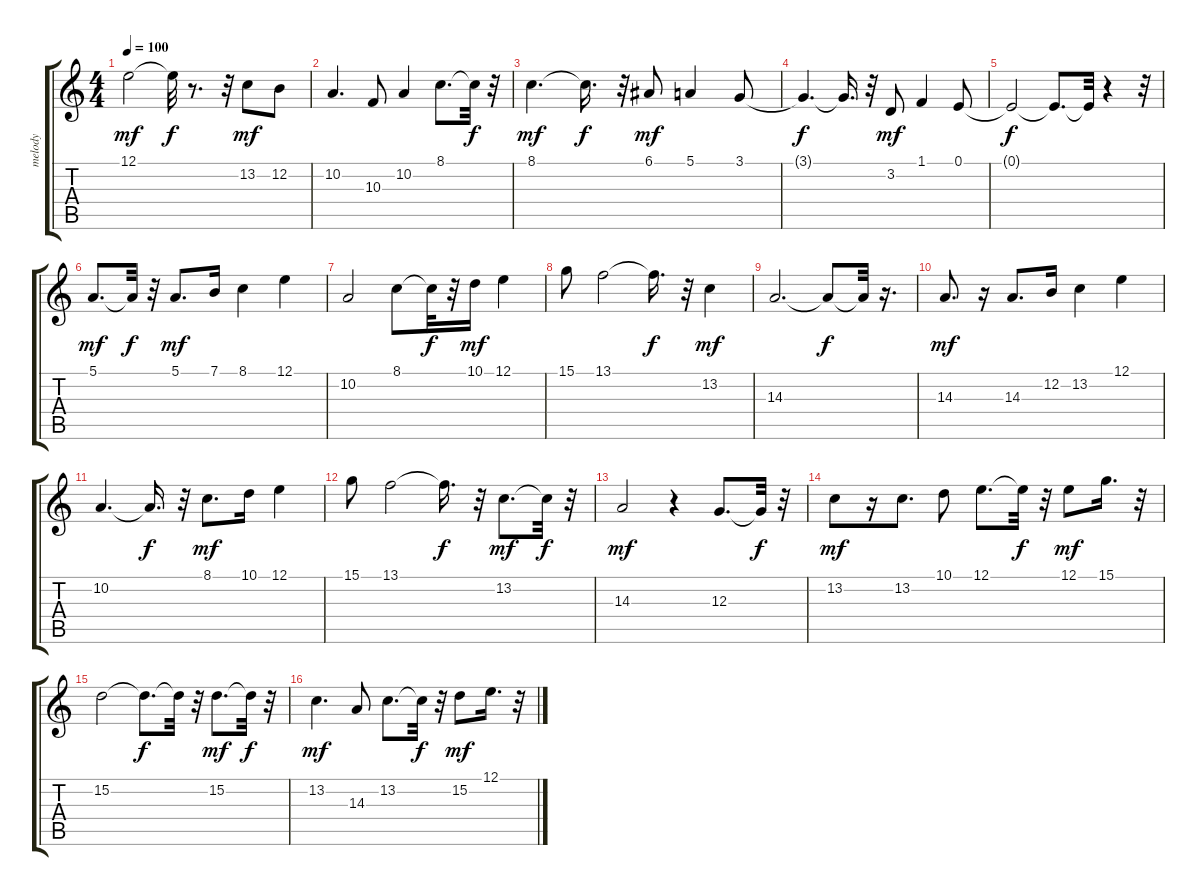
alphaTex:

\track ("melody" "melody") {instrument accordion}
\staff {score tabs}
\tuning (E4 B3 G3 D3 A2 E2) {hide}
\ts (4 4)
\tempo 100
\clef g2
\ks c
12.1.2{dy mf} 12.1{t}.32{dy f} r.8{d} r.32 13.2.8{dy mf} 12.2.8 |
10.2.4{d} 10.3.8 10.2.4 8.1.8{d} 8.1{t}.32{dy f} r.32 |
8.1.4{d dy mf} 8.1{t}.16{d dy f} r.32 6.1.8{dy mf} 5.1.4 3.1.8 |
3.1{t}.4{d dy f} 3.1{t}.16{d} r.32 3.2.8{dy mf} 1.1.4 0.1.8 |
0.1{t}.2{dy f} 0.1{t}.8{d} 0.1{t}.32 r.4 r.32 |
5.1.8{d dy mf} 5.1{t}.32{dy f} r.32 5.1.8{d dy mf} 7.1.16 8.1.4 12.1.4 |
10.2.2 8.1.8 8.1{t}.32{dy f} r.32 10.1.16{dy mf} 12.1.4 |
15.1.8 13.1.2 13.1{t}.16{d dy f} r.32 13.2.4{dy mf} |
14.3.2{d} 14.3{t}.8{dy f} 14.3{t}.32 r.16{d} |
14.3.8{d dy mf} r.16 14.3.8{d} 12.2.16 13.2.4 12.1.4 |
10.2.4{d} 10.2{t}.16{d dy f} r.32 8.1.8{d dy mf} 10.1.16 12.1.4 |
15.1.8 13.1.2 13.1{t}.16{d dy f} r.32 13.2.8{d dy mf} 13.2{t}.32{dy f} r.32 |
14.3.2{dy mf} r.4 12.3.8{d} 12.3{t}.32{dy f} r.32 |
13.2.8{dy mf} r.16 13.2.8{d} 10.1.8 12.1.8{d} 12.1{t}.32{dy f} r.32 12.1.8{dy mf} 15.1.16{d} r.32 |
15.2.2 15.2{t}.8{d dy f} 15.2{t}.32 r.32 15.2.8{d dy mf} 15.2{t}.32{dy f} r.32 |
13.2.4{d dy mf} 14.3.8 13.2.8{d} 13.2{t}.32{dy f} r.32 15.2.8{dy mf} 12.1.16{d} r.32
